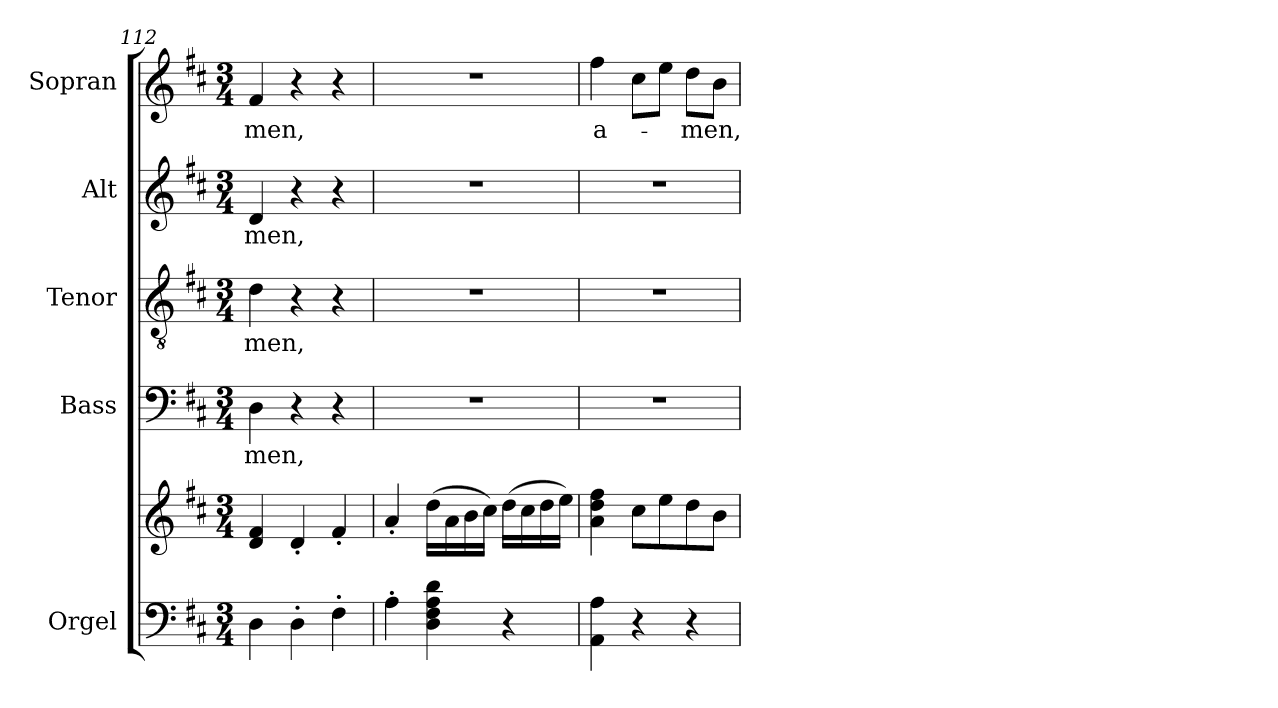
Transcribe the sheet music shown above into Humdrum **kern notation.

**kern	**kern	**kern	**text	**kern	**text	**kern	**text	**kern	**text
*part5	*part5	*part4	*part4	*part3	*part3	*part2	*part2	*part1	*part1
*staff6	*staff5	*staff4	*staff4	*staff3	*staff3	*staff2	*staff2	*staff1	*staff1
*I"Orgel	*	*I"Bass	*	*I"Tenor	*	*I"Alt	*	*I"Sopran	*
*I'Org.	*	*I'B.	*	*I'T.	*	*I'A.	*	*I'S.	*
*clefF4	*clefG2	*clefF4	*	*clefGv2	*	*clefG2	*	*clefG2	*
*k[f#c#]	*k[f#c#]	*k[f#c#]	*	*k[f#c#]	*	*k[f#c#]	*	*k[f#c#]	*
*D:	*D:	*D:	*	*D:	*	*D:	*	*D:	*
*M3/4	*M3/4	*M3/4	*	*M3/4	*	*M3/4	*	*M3/4	*
=112	=112	=112	=112	=112	=112	=112	=112	=112	=112
!	!	!	!LO:LY:b	!	!LO:LY:b	!	!LO:LY:b	!	!LO:LY:b
4D\	4d/ 4f#/	4D\	-men,	4d\	-men,	4d/	-men,	4f#/	-men,
4D'>\	4d'</	4r	.	4r	.	4r	.	4r	.
4F#'>\	4f#'</	4r	.	4r	.	4r	.	4r	.
=113	=113	=113	=113	=113	=113	=113	=113	=113	=113
4A'>\	4a'</	2.r	.	2.r	.	2.r	.	2.r	.
4D\ 4F#\ 4A\ 4d\	(>16dd\LL	.	.	.	.	.	.	.	.
.	16a\	.	.	.	.	.	.	.	.
.	16b\	.	.	.	.	.	.	.	.
.	16cc#\JJ)	.	.	.	.	.	.	.	.
4r	(>16dd\LL	.	.	.	.	.	.	.	.
.	16cc#\	.	.	.	.	.	.	.	.
.	16dd\	.	.	.	.	.	.	.	.
.	16ee\JJ)	.	.	.	.	.	.	.	.
!!LO:PB:g=z
=114	=114	=114	=114	=114	=114	=114	=114	=114	=114
!	!	!	!	!	!	!	!	!	!LO:LY:b
4AA\ 4A\	4a\ 4dd\ 4ff#\	2.r	.	2.r	.	2.r	.	4ff#\	a-
4r	8cc#\L	.	.	.	.	.	.	8cc#\L	.
.	8ee\	.	.	.	.	.	.	8ee\J	.
!	!	!	!	!	!	!	!	!	!LO:LY:b
4r	8dd\	.	.	.	.	.	.	8dd\L	-men,
.	8b\J	.	.	.	.	.	.	8b\J	.
=	=	=	=	=	=	=	=	=	=
*-	*-	*-	*-	*-	*-	*-	*-	*-	*-
